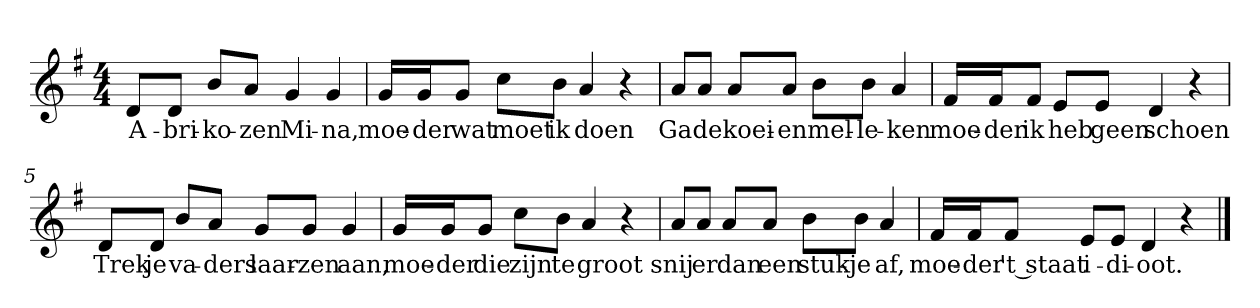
**kern	**text
*part1	*part1
*staff1	*staff1
*clefG2	*
*k[f#]	*
*G:	*
*M4/4	*
*MM120	*
=1	=1
8d/L	A-
8d/J	-bri-
8b/L	-ko-
8a/J	-zen
4g	Mi-
4g	-na,
=2	=2
16g/LL	moe-
16g/J	-der
8g/J	wat
8cc\L	moet
8b\J	ik
4a	doen
4r	.
=3	=3
8a/L	Ga
8a/J	de
8a/L	koei-
8a/J	-en
8b\L	mel-
8b\J	-le-
4a	-ken
=4	=4
16f#/LL	moe-
16f#/J	-der
8f#/J	ik
8e/L	heb
8e/J	geen
4d	schoen
4r	.
=5	=5
8d/L	Trek
8d/J	je
8b/L	va-
8a/J	-ders
8g/L	laar-
8g/J	-zen
4g	aan,
=6	=6
16g/LL	moe-
16g/J	-der
8g/J	die
8cc\L	zijn
8b\J	te
4a	groot
4r	.
=7	=7
8a/L	snij
8a/J	er
8a/L	dan
8a/J	een
8b\L	stuk-
8b\J	-je
4a	af,
=8	=8
16f#/LL	moe-
16f#/J	-der
8f#/J	't staat
8e/L	i-
8e/J	-di-
4d	-oot.
4r	.
==	==
*-	*-
